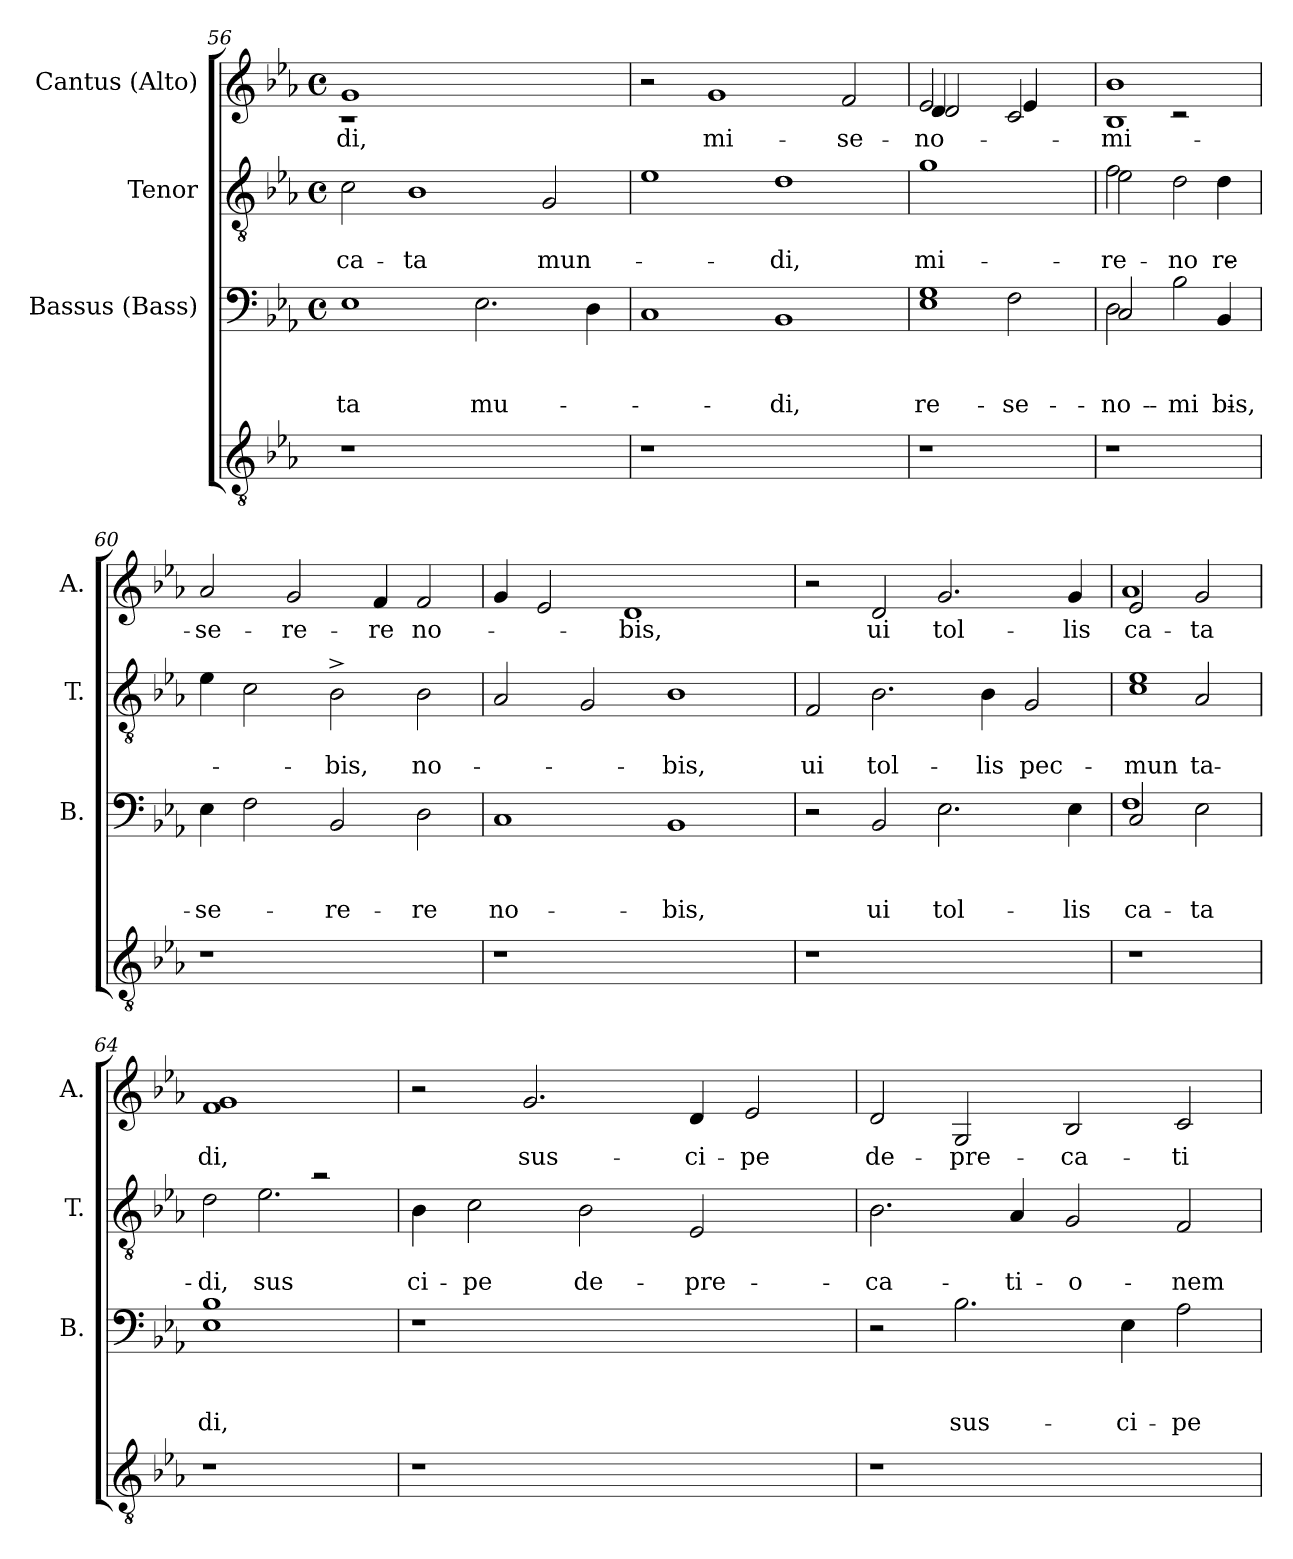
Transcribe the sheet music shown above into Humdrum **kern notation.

**kern	**kern	**text	**text	**text	**kern	**text	**text	**kern	**text
*part4	*part3	*part3	*part3	*part3	*part2	*part2	*part2	*part1	*part1
*staff4	*staff3	*staff3	*staff3	*staff3	*staff2	*staff2	*staff2	*staff1	*staff1
*	*I"Bassus (Bass)	*	*	*	*I"Tenor	*	*	*I"Cantus (Alto)	*
*	*I'B.	*	*	*	*I'T.	*	*	*I'A.	*
*clefGv2	*clefF4	*	*	*	*clefGv2	*	*	*clefG2	*
*k[b-e-a-]	*k[b-e-a-]	*	*	*	*k[b-e-a-]	*	*	*k[b-e-a-]	*
*E-:	*E-:	*	*	*	*E-:	*	*	*E-:	*
*	*M4/4	*	*	*	*M4/4	*	*	*M4/4	*
*	*met(c)	*	*	*	*met(c)	*	*	*met(c)	*
=56	=56	=56	=56	=56	=56	=56	=56	=56	=56
*	*	*	*	*	*	*	*	*^	*
!	!	!	!	!LO:LY:b	!	!	!LO:LY:b	!	!LO:N:vis=1	!LO:LY:b
1r	1E-	.	.	-ta	2c\	.	-ca-	1g	0rc	-di,
!	!	!	!	!	!	!	!LO:LY:b	!	!	!
.	.	.	.	.	1B-	.	-ta	.	.	.
!	!	!	!	!LO:LY:b	!	!	!	!	!	!
1ryy	2.E-\	.	.	mu-	.	.	.	1ryy	.	.
!	!	!	!	!	!	!	!LO:LY:b	!	!	!
.	.	.	.	.	2G/	.	mun-	.	.	.
.	4D\	.	.	.	.	.	.	.	.	.
*	*	*	*	*	*	*	*	*v	*v	*
=57	=57	=57	=57	=57	=57	=57	=57	=57	=57
1r	1C	.	.	.	1e-	.	.	2r	.
!	!	!	!	!	!	!	!	!	!LO:LY:b
.	.	.	.	.	.	.	.	1g	mi-
!	!	!	!	!LO:LY:b	!	!	!LO:LY:b	!	!
1ryy	1BB-	.	.	-di,	1d	.	-di,	.	.
!	!	!	!	!	!	!	!	!	!LO:LY:b
.	.	.	.	.	.	.	.	2f/	-se-
!!LO:LB:g=z
=58	=58	=58	=58	=58	=58	=58	=58	=58	=58
!	!	!	!	!LO:LY:b	!	!	!LO:LY:b	!	!LO:LY:b
*	*^	*	*	*	*	*	*	*^	*
!	!	!	!	!	!	!	!	!	!	!	!LO:LY:b
*	*	*	*	*	*	*	*	*	*	*^	*
!	!	!	!	!	!	!	!	!	!	!	!	!LO:LY:b
1r	1E- 1G	2ryy	.	.	-re-	1g	.	mi-	2e-/	4d/	2d/	no-
.	.	.	.	.	.	.	.	.	.	2.ryy	.	.
!	!	!	!	!	!LO:LY:b	!	!	!	!	!	!	!
.	.	2F\	.	.	-se-	.	.	.	2c/	.	4e-/	.
.	.	.	.	.	.	.	.	.	.	.	4ryy	.
=59	=59	=59	=59	=59	=59	=59	=59	=59	=59	=59	=59	=59
!	!	!	!	!	!LO:LY:b	!	!	!	!	!	!	!
!	!	!	!	!	!LO:LY:b	!	!	!LO:LY:b	!	!	!	!
*	*	*	*	*	*	*^	*	*	*	*	*	*
!	!	!	!	!	!	!	!	!	!LO:LY:b	!	!	!	!LO:LY:b
*	*	*	*	*	*	*	*	*	*	*	*v	*v	*
1r	2D\	2C/	.	.	-no-	2f\	2e-\	.	-re-	1B- 1b-	2ryy	mi-
!	!	!	!	!	!LO:LY:b	!	!	!	!LO:LY:b	!	!	!
.	2B-\	4ryy	.	.	mi-	2d\	4ryy	.	-no-	.	2rc	.
!	!	!	!	!	!LO:LY:b	!	!	!	!LO:LY:b	!	!	!
.	.	4BB-/	.	.	-bis,	.	4d\	.	-re	.	.	.
*	*	*	*	*	*	*	*	*	*	*v	*v	*
=60	=60	=60	=60	=60	=60	=60	=60	=60	=60	=60	=60
!	!	!	!	!	!LO:LY:b	!	!	!	!	!	!LO:LY:b
*	*v	*v	*	*	*	*	*	*	*	*	*
*	*	*	*	*	*v	*v	*	*	*	*
1r	4E-\	.	.	se-	4e-\	.	.	2a-/	-se-
.	2F\	.	.	.	2c\	.	.	.	.
!	!	!	!	!	!	!	!	!	!LO:LY:b
.	.	.	.	.	.	.	.	2g/	-re-
!	!	!	!	!LO:LY:b	!	!	!LO:LY:b	!	!
.	2BB-/	.	.	-re-	2B-^>\	.	bis,	.	.
!	!	!	!	!	!	!	!	!	!LO:LY:b
2.ryy	.	.	.	.	.	.	.	4f/	-re
!	!	!	!	!LO:LY:b	!	!	!LO:LY:b	!	!LO:LY:b
.	2D\	.	.	-re	2B-\	.	no-	2f/	no-
=61	=61	=61	=61	=61	=61	=61	=61	=61	=61
!	!	!	!	!LO:LY:b	!	!	!	!	!
1r	1C	.	.	no-	2A-/	.	.	4g/	.
.	.	.	.	.	.	.	.	2e-/	.
.	.	.	.	.	2G/	.	.	.	.
!	!	!	!	!	!	!	!	!	!LO:LY:b
.	.	.	.	.	.	.	.	1d	-bis,
!	!	!	!	!LO:LY:b	!	!	!LO:LY:b	!	!
1ryy	1BB-	.	.	-bis,	1B-	.	-bis,	.	.
.	.	.	.	.	.	.	.	4ryy	.
=62	=62	=62	=62	=62	=62	=62	=62	=62	=62
!	!	!	!	!	!	!	!LO:LY:b	!	!
1r	2r	.	.	.	2F/	.	ui	2r	.
!	!	!	!	!LO:LY:b	!	!	!LO:LY:b	!	!LO:LY:b
.	2BB-/	.	.	ui	2.B-\	.	tol-	2d/	ui
!	!	!	!	!LO:LY:b	!	!	!	!	!LO:LY:b
1ryy	2.E-\	.	.	tol-	.	.	.	2.g/	tol-
!	!	!	!	!	!	!	!LO:LY:b	!	!
.	.	.	.	.	4B-\	.	-lis	.	.
!	!	!	!	!	!	!	!LO:LY:b	!	!
.	.	.	.	.	2G/	.	pec-	.	.
!	!	!	!	!LO:LY:b	!	!	!	!	!LO:LY:b
.	4E-\	.	.	-lis	.	.	.	4g/	-lis
!!LO:LB:g=z
=63	=63	=63	=63	=63	=63	=63	=63	=63	=63
!	!	!	!	!LO:LY:b	!	!	!	!	!
*	*^	*	*	*	*	*	*	*	*
!	!	!	!	!	!LO:LY:b	!	!	!LO:LY:b	!	!LO:LY:b
*	*	*	*	*	*	*^	*	*	*^	*
!	!	!	!	!	!	!	!	!	!	!	!	!LO:LY:b
1r	2C/	1F	.	.	ca-	1c 1e-	2ryy	.	-mun-	2e-/	1a-	ca-
!	!	!	!	!	!LO:LY:b	!	!	!	!LO:LY:b	!	!	!LO:LY:b
.	2E-\	.	.	.	-ta	.	2A-/	.	-ta	2g/	.	-ta
*	*v	*v	*	*	*	*	*	*	*	*v	*v	*
=64	=64	=64	=64	=64	=64	=64	=64	=64	=64	=64
!	!	!	!	!LO:LY:b	!	!	!	!LO:LY:b	!	!LO:LY:b
1r	1E- 1B-	.	.	-di,	2d\	4ryy	.	di,	1f 1g	-di,
!	!	!	!	!	!	!	!	!LO:LY:b	!	!
.	.	.	.	.	.	2.e-\	.	sus-	.	.
.	.	.	.	.	2ra	.	.	.	.	.
*	*	*	*	*	*v	*v	*	*	*	*
=65	=65	=65	=65	=65	=65	=65	=65	=65	=65
!	!	!	!	!	!	!	!LO:LY:b	!	!
1r	1r	.	.	.	4B-\	.	-ci-	2r	.
!	!	!	!	!	!	!	!LO:LY:b	!	!
.	.	.	.	.	2c\	.	-pe	.	.
!	!	!	!	!	!	!	!	!	!LO:LY:b
.	.	.	.	.	.	.	.	2.g/	sus-
!	!	!	!	!	!	!	!LO:LY:b	!	!
.	.	.	.	.	2B-\	.	de-	.	.
1ryy	1ryy	.	.	.	.	.	.	.	.
!	!	!	!	!	!	!	!LO:LY:b	!	!LO:LY:b
.	.	.	.	.	2E-/	.	-pre-	4d/	-ci-
!	!	!	!	!	!	!	!	!	!LO:LY:b
.	.	.	.	.	.	.	.	2e-/	-pe
.	.	.	.	.	4ryy	.	.	.	.
=66	=66	=66	=66	=66	=66	=66	=66	=66	=66
!	!	!	!	!	!	!	!LO:LY:b	!	!LO:LY:b
1r	2r	.	.	.	2.B-\	.	-ca-	2d/	de-
!	!	!	!	!LO:LY:b	!	!	!	!	!LO:LY:b
.	2.B-\	.	.	sus-	.	.	.	2G/	-pre-
!	!	!	!	!	!	!	!LO:LY:b	!	!
.	.	.	.	.	4A-/	.	-ti-	.	.
!	!	!	!	!	!	!	!LO:LY:b	!	!LO:LY:b
1ryy	.	.	.	.	2G/	.	-o-	2B-/	-ca-
!	!	!	!	!LO:LY:b	!	!	!	!	!
.	4E-\	.	.	-ci-	.	.	.	.	.
!	!	!	!	!LO:LY:b	!	!	!LO:LY:b	!	!LO:LY:b
.	2A-\	.	.	-pe	2F/	.	-nem	2c/	-ti-
=	=	=	=	=	=	=	=	=	=
*-	*-	*-	*-	*-	*-	*-	*-	*-	*-
